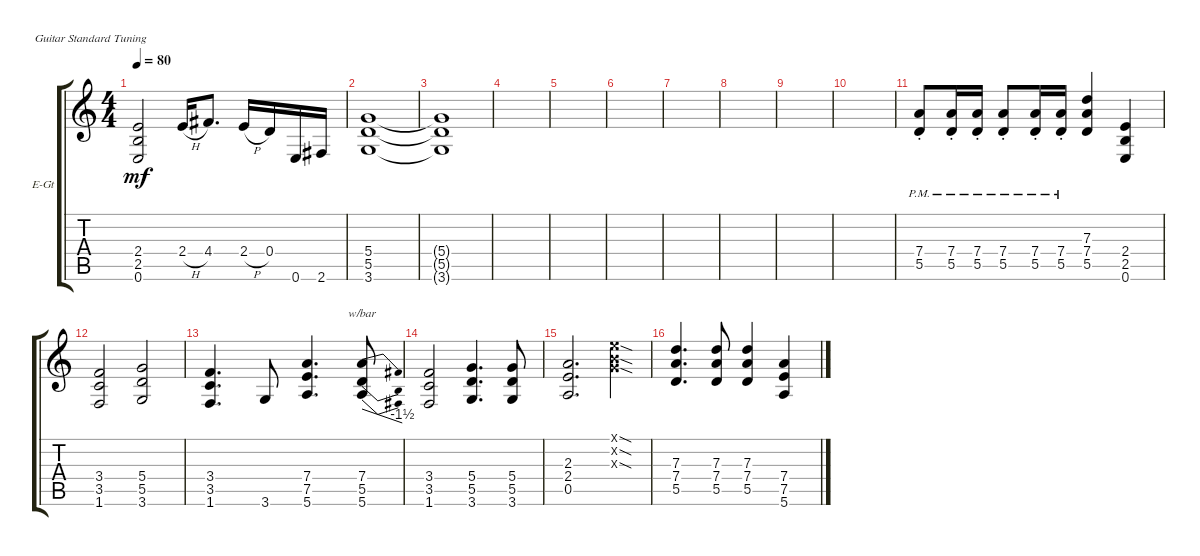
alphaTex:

\defaultSystemsLayout 4
\bracketExtendMode groupsimilarinstruments
\firstSystemTrackNameOrientation horizontal
\otherSystemsTrackNameOrientation horizontal
\track ("Nugent Rhy" "E-Gt") {instrument distortionguitar}
\staff {score tabs}
\tuning (E4 B3 G3 D3 A2 E2)
\ts (4 4)
\tempo 80
\clef g2
\ks c
(2.4 2.5 0.6).2{dy mf} 2.4{h}.16 4.4.8{d} 2.4{h}.16 0.4.16 0.6.16 2.6.16 |
(5.4 5.5 3.6).1 |
(5.4{t} 5.5{t} 3.6{t}).1 |
|
|
|
|
|
|
|
(7.4{pm st} 5.5{pm st}).8 (7.4{pm st} 5.5{pm st}).16 (7.4{pm st} 5.5{pm st}).16 (7.4{pm st} 5.5{pm st}).8 (7.4{pm st} 5.5{pm st}).16 (7.4{pm st} 5.5{pm st}).16 (7.3 7.4 5.5).4 (2.4 2.5 0.6).4 |
(3.4 3.5 1.6).2 (5.4 5.5 3.6).2 |
(3.4 3.5 1.6).4{d} 3.6.8 (7.4 7.5 5.6).4{d} (7.4 5.5 5.6).8{tbe (dive default 0 0 45 -6)} |
(3.4 3.5 1.6).2 (5.4 5.5 3.6).4{d} (5.4 5.5 3.6).8 |
(2.3 2.4 0.5).2{d} (0.1{sod x} 0.2{sod x} 0.3{sod x}).4 |
(7.3 7.4 5.5).4{d} (7.3 7.4 5.5).8 (7.3 7.4 5.5).4 (7.4 7.5 5.6).4
